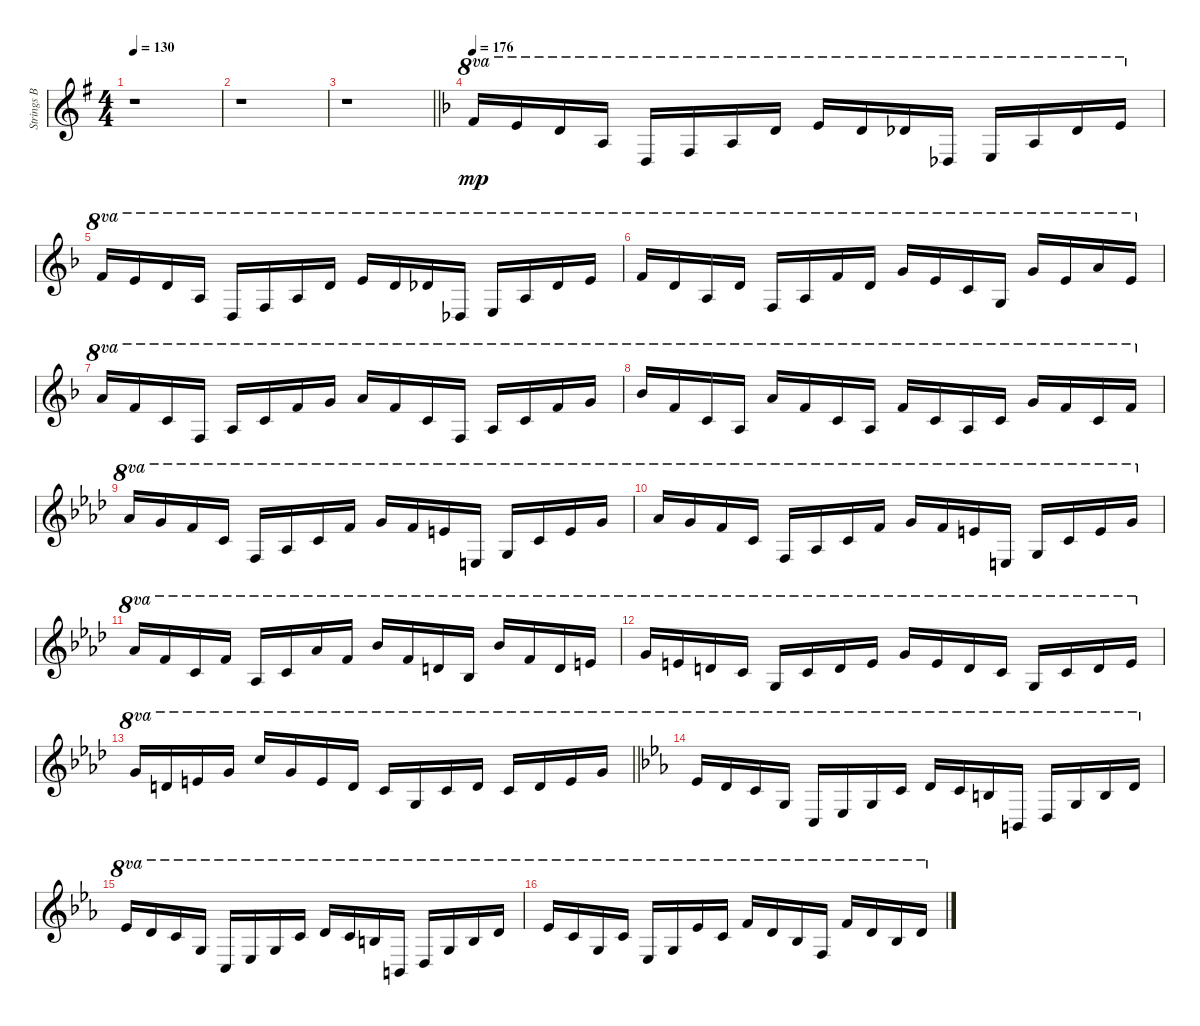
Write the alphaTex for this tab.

\track ("Strings B" "Strings B") {instrument stringensemble1}
\staff {score}
\tuning (E4 B3 G3 D3 A2 E2) {hide}
\ts (4 4)
\tempo 130
\clef g2
\ks g
r.1{dy f} |
r.1 |
\barLineRight lightlight
r.1 |
\section ("" "")
\tempo 176
\ks dminor
13.1.16{ot 8va dy mp} 12.1.16{ot 8va} 10.1.16{ot 8va} 10.2.16{ot 8va} 12.4.16{ot 8va} 10.3.16{ot 8va} 10.2.16{ot 8va} 10.1.16{ot 8va} 12.1.16{ot 8va} 10.1.16{ot 8va} 9.1.16{ot 8va} 11.4.16{ot 8va} 9.3.16{ot 8va} 10.2.16{ot 8va} 9.1.16{ot 8va} 12.1.16{ot 8va} |
13.1.16{ot 8va} 12.1.16{ot 8va} 10.1.16{ot 8va} 10.2.16{ot 8va} 12.4.16{ot 8va} 10.3.16{ot 8va} 10.2.16{ot 8va} 10.1.16{ot 8va} 12.1.16{ot 8va} 10.1.16{ot 8va} 9.1.16{ot 8va} 11.4.16{ot 8va} 9.3.16{ot 8va} 10.2.16{ot 8va} 9.1.16{ot 8va} 12.1.16{ot 8va} |
13.1.16{ot 8va} 10.1.16{ot 8va} 10.2.16{ot 8va} 10.1.16{ot 8va} 10.3.16{ot 8va} 10.2.16{ot 8va} 13.1.16{ot 8va} 10.1.16{ot 8va} 15.1.16{ot 8va} 12.1.16{ot 8va} 13.2.16{ot 8va} 12.3.16{ot 8va} 15.1.16{ot 8va} 12.1.16{ot 8va} 17.1.16{ot 8va} 12.1.16{ot 8va} |
17.1.16{ot 8va} 18.2.16{ot 8va} 17.3.16{ot 8va} 15.4.16{ot 8va} 14.3.16{ot 8va} 13.2.16{ot 8va} 13.1.16{ot 8va} 15.1.16{ot 8va} 17.1.16{ot 8va} 18.2.16{ot 8va} 17.3.16{ot 8va} 15.4.16{ot 8va} 14.3.16{ot 8va} 13.2.16{ot 8va} 13.1.16{ot 8va} 15.1.16{ot 8va} |
18.1.16{ot 8va} 18.2.16{ot 8va} 17.3.16{ot 8va} 19.4.16{ot 8va} 17.1.16{ot 8va} 18.2.16{ot 8va} 17.3.16{ot 8va} 19.4.16{ot 8va} 18.2.16{ot 8va} 17.3.16{ot 8va} 19.4.16{ot 8va} 17.3.16{ot 8va} 20.2.16{ot 8va} 18.2.16{ot 8va} 17.3.16{ot 8va} 18.2.16{ot 8va} |
\ks fminor
16.1.16{ot 8va} 15.1.16{ot 8va} 13.1.16{ot 8va} 13.2.16{ot 8va} 15.4.16{ot 8va} 13.3.16{ot 8va} 13.2.16{ot 8va} 13.1.16{ot 8va} 15.1.16{ot 8va} 13.1.16{ot 8va} 12.1.16{ot 8va} 14.4.16{ot 8va} 12.3.16{ot 8va} 13.2.16{ot 8va} 12.1.16{ot 8va} 15.1.16{ot 8va} |
16.1.16{ot 8va} 15.1.16{ot 8va} 13.1.16{ot 8va} 13.2.16{ot 8va} 15.4.16{ot 8va} 13.3.16{ot 8va} 13.2.16{ot 8va} 13.1.16{ot 8va} 15.1.16{ot 8va} 13.1.16{ot 8va} 12.1.16{ot 8va} 14.4.16{ot 8va} 12.3.16{ot 8va} 13.2.16{ot 8va} 12.1.16{ot 8va} 15.1.16{ot 8va} |
16.1.16{ot 8va} 13.1.16{ot 8va} 13.2.16{ot 8va} 13.1.16{ot 8va} 13.3.16{ot 8va} 13.2.16{ot 8va} 16.1.16{ot 8va} 13.1.16{ot 8va} 18.1.16{ot 8va} 18.2.16{ot 8va} 19.3.16{ot 8va} 20.4.16{ot 8va} 18.1.16{ot 8va} 18.2.16{ot 8va} 19.3.16{ot 8va} 17.2.16{ot 8va} |
15.1.16{ot 8va} 17.2.16{ot 8va} 15.2.16{ot 8va} 17.3.16{ot 8va} 17.4.16{ot 8va} 17.3.16{ot 8va} 15.2.16{ot 8va} 17.2.16{ot 8va} 15.1.16{ot 8va} 17.2.16{ot 8va} 15.2.16{ot 8va} 17.3.16{ot 8va} 17.4.16{ot 8va} 17.3.16{ot 8va} 15.2.16{ot 8va} 17.2.16{ot 8va} |
\barLineRight lightlight
15.1.16{ot 8va} 15.2.16{ot 8va} 17.2.16{ot 8va} 15.1.16{ot 8va} 20.1.16{ot 8va} 20.2.16{ot 8va} 17.2.16{ot 8va} 15.2.16{ot 8va} 17.3.16{ot 8va} 17.4.16{ot 8va} 17.3.16{ot 8va} 15.2.16{ot 8va} 17.3.16{ot 8va} 15.2.16{ot 8va} 17.2.16{ot 8va} 15.1.16{ot 8va} |
\section ("" "")
\ks cminor
11.1.16{ot 8va} 10.1.16{ot 8va} 8.1.16{ot 8va} 8.2.16{ot 8va} 10.4.16{ot 8va} 8.3.16{ot 8va} 8.2.16{ot 8va} 8.1.16{ot 8va} 10.1.16{ot 8va} 8.1.16{ot 8va} 7.1.16{ot 8va} 9.4.16{ot 8va} 7.3.16{ot 8va} 8.2.16{ot 8va} 7.1.16{ot 8va} 10.1.16{ot 8va} |
11.1.16{ot 8va} 10.1.16{ot 8va} 8.1.16{ot 8va} 8.2.16{ot 8va} 10.4.16{ot 8va} 8.3.16{ot 8va} 8.2.16{ot 8va} 8.1.16{ot 8va} 10.1.16{ot 8va} 8.1.16{ot 8va} 7.1.16{ot 8va} 9.4.16{ot 8va} 7.3.16{ot 8va} 8.2.16{ot 8va} 7.1.16{ot 8va} 10.1.16{ot 8va} |
11.1.16{ot 8va} 8.1.16{ot 8va} 8.2.16{ot 8va} 8.1.16{ot 8va} 8.3.16{ot 8va} 8.2.16{ot 8va} 11.1.16{ot 8va} 8.1.16{ot 8va} 13.1.16{ot 8va} 10.1.16{ot 8va} 11.2.16{ot 8va} 10.3.16{ot 8va} 13.1.16{ot 8va} 10.1.16{ot 8va} 11.2.16{ot 8va} 10.1.16{ot 8va}
